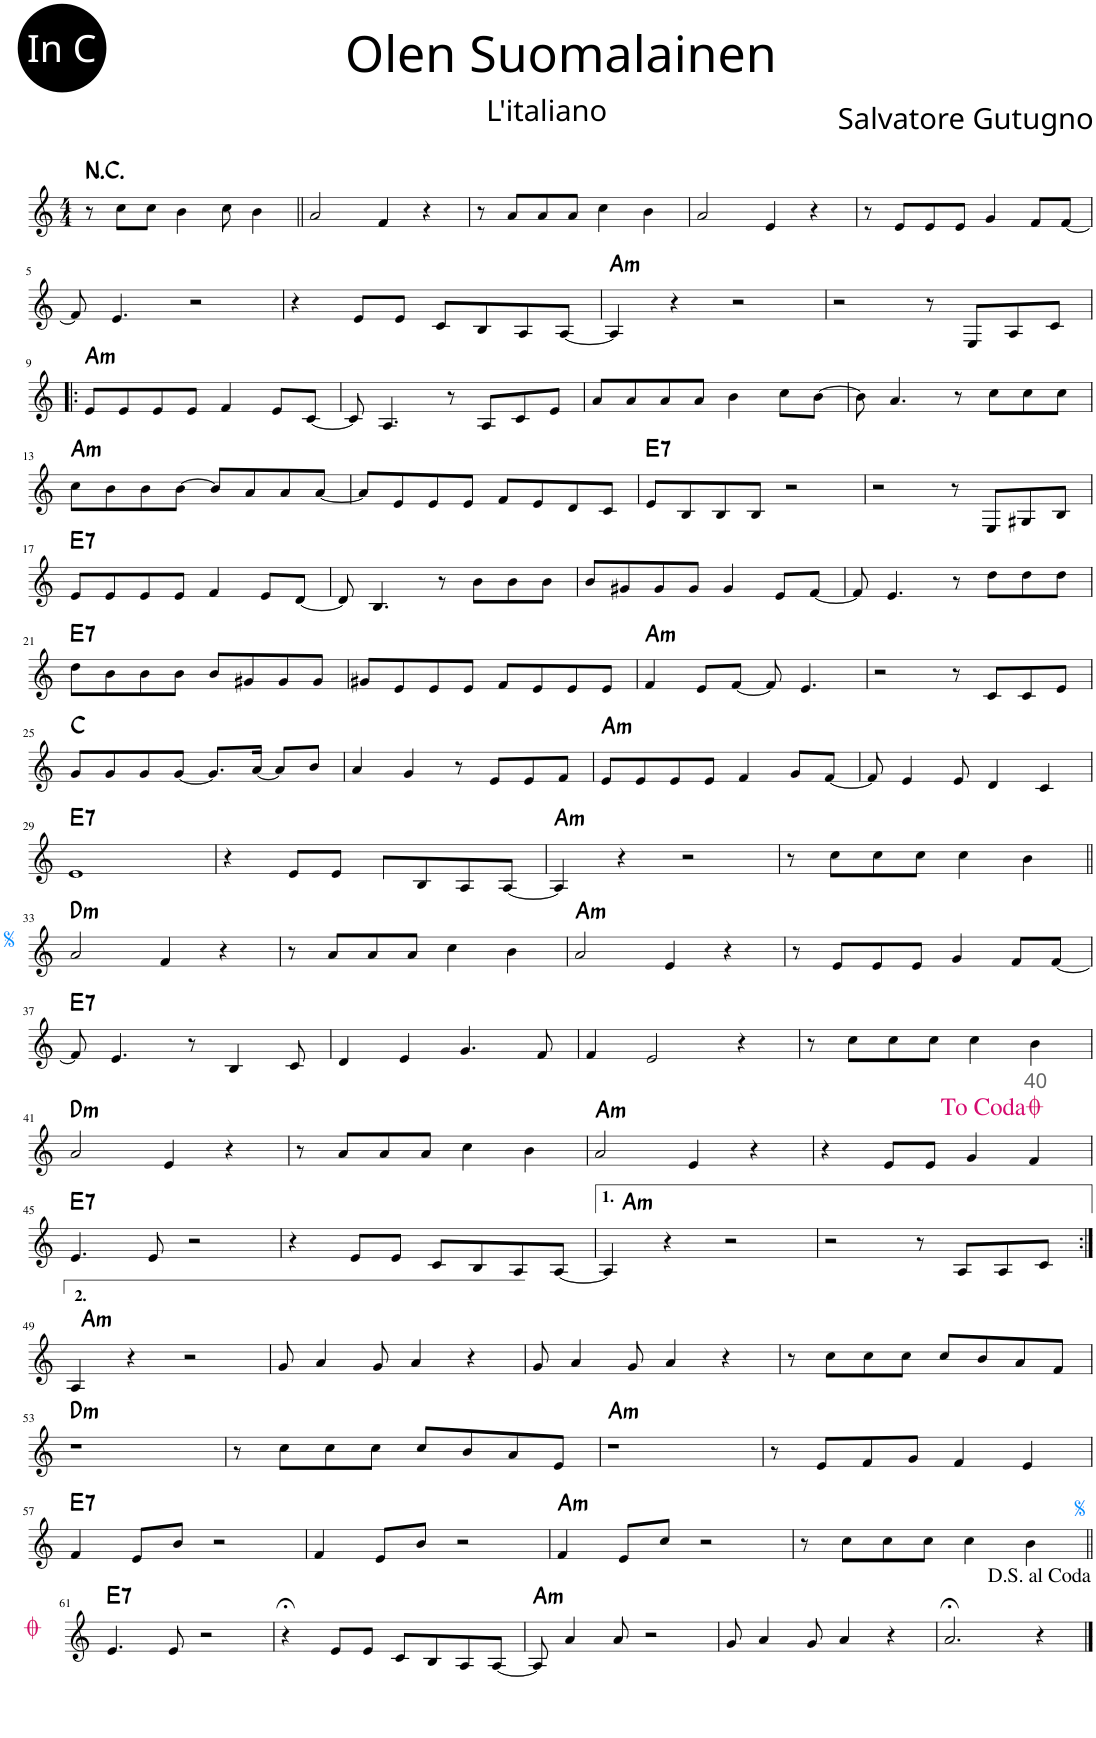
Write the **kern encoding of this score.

**kern	**text	**harte
*part1	*part1	*part1
*staff1	*staff1	*
*I"Piano	*	*
*I'Pno.	*	*
*clefG2	*	*
*k[]	*	*
*M4/4	*	*
=	=	=
!	!	!LO:H:kt=N.C.
8r	.	N
8cc\L	.	.
8cc\J	.	.
4b\	.	.
8cc\	.	.
4b\	.	.
=1||	=1||	=1||
2a/	.	.
4f/	.	.
4r	.	.
=2	=2	=2
8r	.	.
8a/L	.	.
8a/	.	.
8a/J	.	.
4cc\	.	.
4b\	.	.
=3	=3	=3
2a/	.	.
4e/	.	.
4r	.	.
=4	=4	=4
8r	.	.
8e/L	.	.
8e/	.	.
8e/J	.	.
4g/	.	.
8f/L	.	.
[8f/J	.	.
!!LO:LB:g=z
=5	=5	=5
8f/]	.	.
4.e/	.	.
2r	.	.
=6	=6	=6
4r	.	.
8e/L	.	.
8e/J	.	.
8c/L	.	.
8B/	.	.
8A/	.	.
[8A/J	.	.
=7	=7	=7
!	!	!LO:H:kt=m
4A/]	.	A:min
4r	.	.
2r	.	.
=8	=8	=8
2r	.	.
8r	.	.
8E/L	.	.
8A/	.	.
8c/J	.	.
!!LO:LB:g=z
=9!|:	=9!|:	=9!|:
!	!	!LO:H:kt=m
8e/L	.	A:min
8e/	.	.
8e/	.	.
8e/J	.	.
4f/	.	.
8e/L	.	.
[8c/J	.	.
=10	=10	=10
8c/]	.	.
4.A/	.	.
8r	.	.
8A/L	.	.
8c/	.	.
8e/J	.	.
=11	=11	=11
8a/L	.	.
8a/	.	.
8a/	.	.
8a/J	.	.
4b\	.	.
8cc\L	.	.
[8b\J	.	.
=12	=12	=12
8b\]	.	.
4.a/	.	.
8r	.	.
8cc\L	.	.
8cc\	.	.
8cc\J	.	.
!!LO:LB:g=z
=13	=13	=13
!	!	!LO:H:kt=m
8cc\L	.	A:min
8b\	.	.
8b\	.	.
[8b\J	.	.
8b/L]	.	.
8a/	.	.
8a/	.	.
[8a/J	.	.
=14	=14	=14
8a/L]	.	.
8e/	.	.
8e/	.	.
8e/J	.	.
8f/L	.	.
8e/	.	.
8d/	.	.
8c/J	.	.
=15	=15	=15
!	!	!LO:H:kt=7
8e/L	.	E:7
8B/	.	.
8B/	.	.
8B/J	.	.
2r	.	.
=16	=16	=16
2r	.	.
8r	.	.
8E/L	.	.
8G#X/	.	.
8B/J	.	.
!!LO:LB:g=z
=17	=17	=17
!	!	!LO:H:kt=7
8e/L	.	E:7
8e/	.	.
8e/	.	.
8e/J	.	.
4f/	.	.
8e/L	.	.
[8d/J	.	.
=18	=18	=18
8d/]	.	.
4.B/	.	.
8r	.	.
8b\L	.	.
8b\	.	.
8b\J	.	.
=19	=19	=19
8b/L	.	.
8g#X/	.	.
8g#/	.	.
8g#/J	.	.
4g#/	.	.
8e/L	.	.
[8f/J	.	.
=20	=20	=20
8f/]	.	.
4.e/	.	.
8r	.	.
8dd\L	.	.
8dd\	.	.
8dd\J	.	.
!!LO:LB:g=z
=21	=21	=21
!	!	!LO:H:kt=7
8dd\L	.	E:7
8b\	.	.
8b\	.	.
8b\J	.	.
8b/L	.	.
8g#X/	.	.
8g#/	.	.
8g#/J	.	.
=22	=22	=22
8g#X/L	.	.
8e/	.	.
8e/	.	.
8e/J	.	.
8f/L	.	.
8e/	.	.
8e/	.	.
8e/J	.	.
=23	=23	=23
!	!	!LO:H:kt=m
4f/	.	A:min
8e/L	.	.
[8f/J	.	.
8f/]	.	.
4.e/	.	.
=24	=24	=24
2r	.	.
8r	.	.
8c/L	.	.
8c/	.	.
8e/J	.	.
!!LO:LB:g=z
=25	=25	=25
8g/L	.	C:maj
8g/	.	.
8g/	.	.
[8g/J	.	.
8.g/L]	.	.
[16a/Jk	.	.
8a/L]	.	.
8b/J	.	.
=26	=26	=26
4a/	.	.
4g/	.	.
8r	.	.
8e/L	.	.
8e/	.	.
8f/J	.	.
=27	=27	=27
!	!	!LO:H:kt=m
8e/L	.	A:min
8e/	.	.
8e/	.	.
8e/J	.	.
4f/	.	.
8g/L	.	.
[8f/J	.	.
=28	=28	=28
8f/]	.	.
4e/	.	.
8e/	.	.
4d/	.	.
4c/	.	.
!!LO:LB:g=z
=29	=29	=29
!	!	!LO:H:kt=7
1e	.	E:7
=30	=30	=30
4r	.	.
8e/L	.	.
8e/J	.	.
8c/L	.	.
8B/	.	.
8A/	.	.
[8A/J	.	.
=31	=31	=31
!	!	!LO:H:kt=m
4A/]	.	A:min
4r	.	.
2r	.	.
=32	=32	=32
8r	.	.
8cc\L	.	.
8cc\	.	.
8cc\J	.	.
4cc\	.	.
4b\	.	.
!!LO:LB:g=z
=33||	=33||	=33||
!	!	!LO:H:kt=m
2a/	.	D:min
4f/	.	.
4r	.	.
=34	=34	=34
8r	.	.
8a/L	.	.
8a/	.	.
8a/J	.	.
4cc\	.	.
4b\	.	.
=35	=35	=35
!	!	!LO:H:kt=m
2a/	.	A:min
4e/	.	.
4r	.	.
=36	=36	=36
8r	.	.
8e/L	.	.
8e/	.	.
8e/J	.	.
4g/	.	.
8f/L	.	.
[8f/J	.	.
!!LO:LB:g=z
=37	=37	=37
!	!	!LO:H:kt=7
8f/]	.	E:7
4.e/	.	.
8r	.	.
4B/	.	.
8c/	.	.
=38	=38	=38
4d/	.	.
4e/	.	.
4.g/	.	.
8f/	.	.
=39	=39	=39
4f/	.	.
2e/	.	.
4r	.	.
=40	=40	=40
8r	.	.
8cc\L	.	.
8cc\	.	.
8cc\J	.	.
4cc\	.	.
!	!LO:LY:b:color=#666666	!
4b\	40	.
!!LO:LB:g=z
=41	=41	=41
!	!	!LO:H:kt=m
2a/	.	D:min
4e/	.	.
4r	.	.
=42	=42	=42
8r	.	.
8a/L	.	.
8a/	.	.
8a/J	.	.
4cc\	.	.
4b\	.	.
=43	=43	=43
!	!	!LO:H:kt=m
2a/	.	A:min
4e/	.	.
4r	.	.
=44	=44	=44
4r	.	.
8e/L	.	.
8e/J	.	.
4g/	.	.
4f/	.	.
!!LO:LB:g=z
=45	=45	=45
!	!	!LO:H:kt=7
4.e/	.	E:7
8e/	.	.
2r	.	.
=46	=46	=46
4r	.	.
8e/L	.	.
8e/J	.	.
8c/L	.	.
8B/	.	.
8A/	.	.
[8A/J	.	.
=47	=47	=47
!	!	!LO:H:kt=m
4A/]	.	A:min
4r	.	.
2r	.	.
=48	=48	=48
2r	.	.
8r	.	.
8A/L	.	.
8A/	.	.
8c/J	.	.
!!LO:LB:g=z
=49:|!	=49:|!	=49:|!
!	!	!LO:H:kt=m
4A/	.	A:min
4r	.	.
2r	.	.
=50	=50	=50
8g/	.	.
4a/	.	.
8g/	.	.
4a/	.	.
4r	.	.
=51	=51	=51
8g/	.	.
4a/	.	.
8g/	.	.
4a/	.	.
4r	.	.
=52	=52	=52
8r	.	.
8cc\L	.	.
8cc\	.	.
8cc\J	.	.
8cc/L	.	.
8b/	.	.
8a/	.	.
8f/J	.	.
!!LO:LB:g=z
=53	=53	=53
!	!	!LO:H:kt=m
1r	.	D:min
=54	=54	=54
8r	.	.
8cc\L	.	.
8cc\	.	.
8cc\J	.	.
8cc/L	.	.
8b/	.	.
8a/	.	.
8e/J	.	.
=55	=55	=55
!	!	!LO:H:kt=m
1r	.	A:min
=56	=56	=56
8r	.	.
8e/L	.	.
8f/	.	.
8g/J	.	.
4f/	.	.
4e/	.	.
!!LO:LB:g=z
=57	=57	=57
!	!	!LO:H:kt=7
4f/	.	E:7
8e/L	.	.
8b/J	.	.
2r	.	.
=58	=58	=58
4f/	.	.
8e/L	.	.
8b/J	.	.
2r	.	.
=59	=59	=59
!	!	!LO:H:kt=m
4f/	.	A:min
8e/L	.	.
8cc/J	.	.
2r	.	.
=60	=60	=60
8r	.	.
8cc\L	.	.
8cc\	.	.
8cc\J	.	.
4cc\	.	.
4b\	.	.
!LO:TX:b:t=<font size="14"/>D.S. al Coda	!	!
!!LO:LB:g=z
=61||	=61||	=61||
!	!	!LO:H:kt=7
4.e/	.	E:7
8e/	.	.
2r	.	.
=62	=62	=62
4r;<	.	.
8e/L	.	.
8e/J	.	.
8c/L	.	.
8B/	.	.
8A/	.	.
[8A/J	.	.
=63	=63	=63
!	!	!LO:H:kt=m
8A/]	.	A:min
4a/	.	.
8a/	.	.
2r	.	.
=64	=64	=64
8g/	.	.
4a/	.	.
8g/	.	.
4a/	.	.
4r	.	.
=65	=65	=65
2.a;</	.	.
4r	.	.
==	==	==
*-	*-	*-
